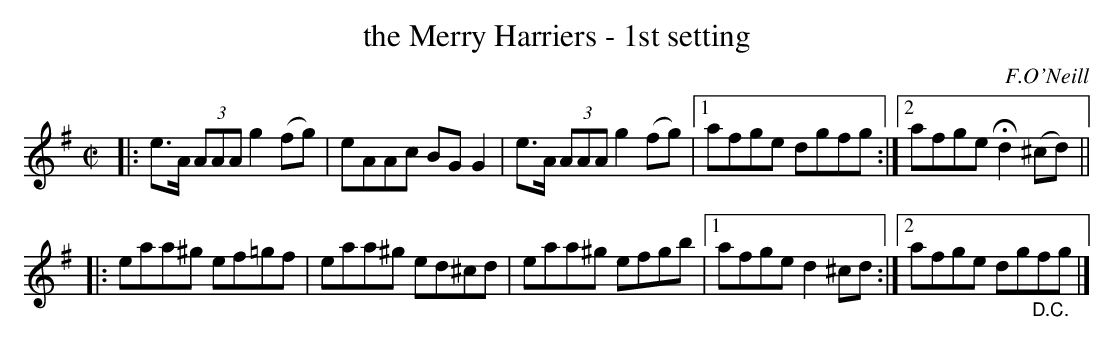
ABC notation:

X:1
T: the Merry Harriers - 1st setting
O: F.O'Neill
M: C|
L: 1/8
K: G
|: e>A (3AAA g2(fg) | eAAc BGG2 | e>A (3AAA g2(fg) |1 afge dgfg :|2 afge Hd2 (^cd) ||
|: eaa^g ef=gf | eaa^g ed^cd | eaa^g efgb |1 afge d2^cd :|2 afge dg"_D.C."fg |]
